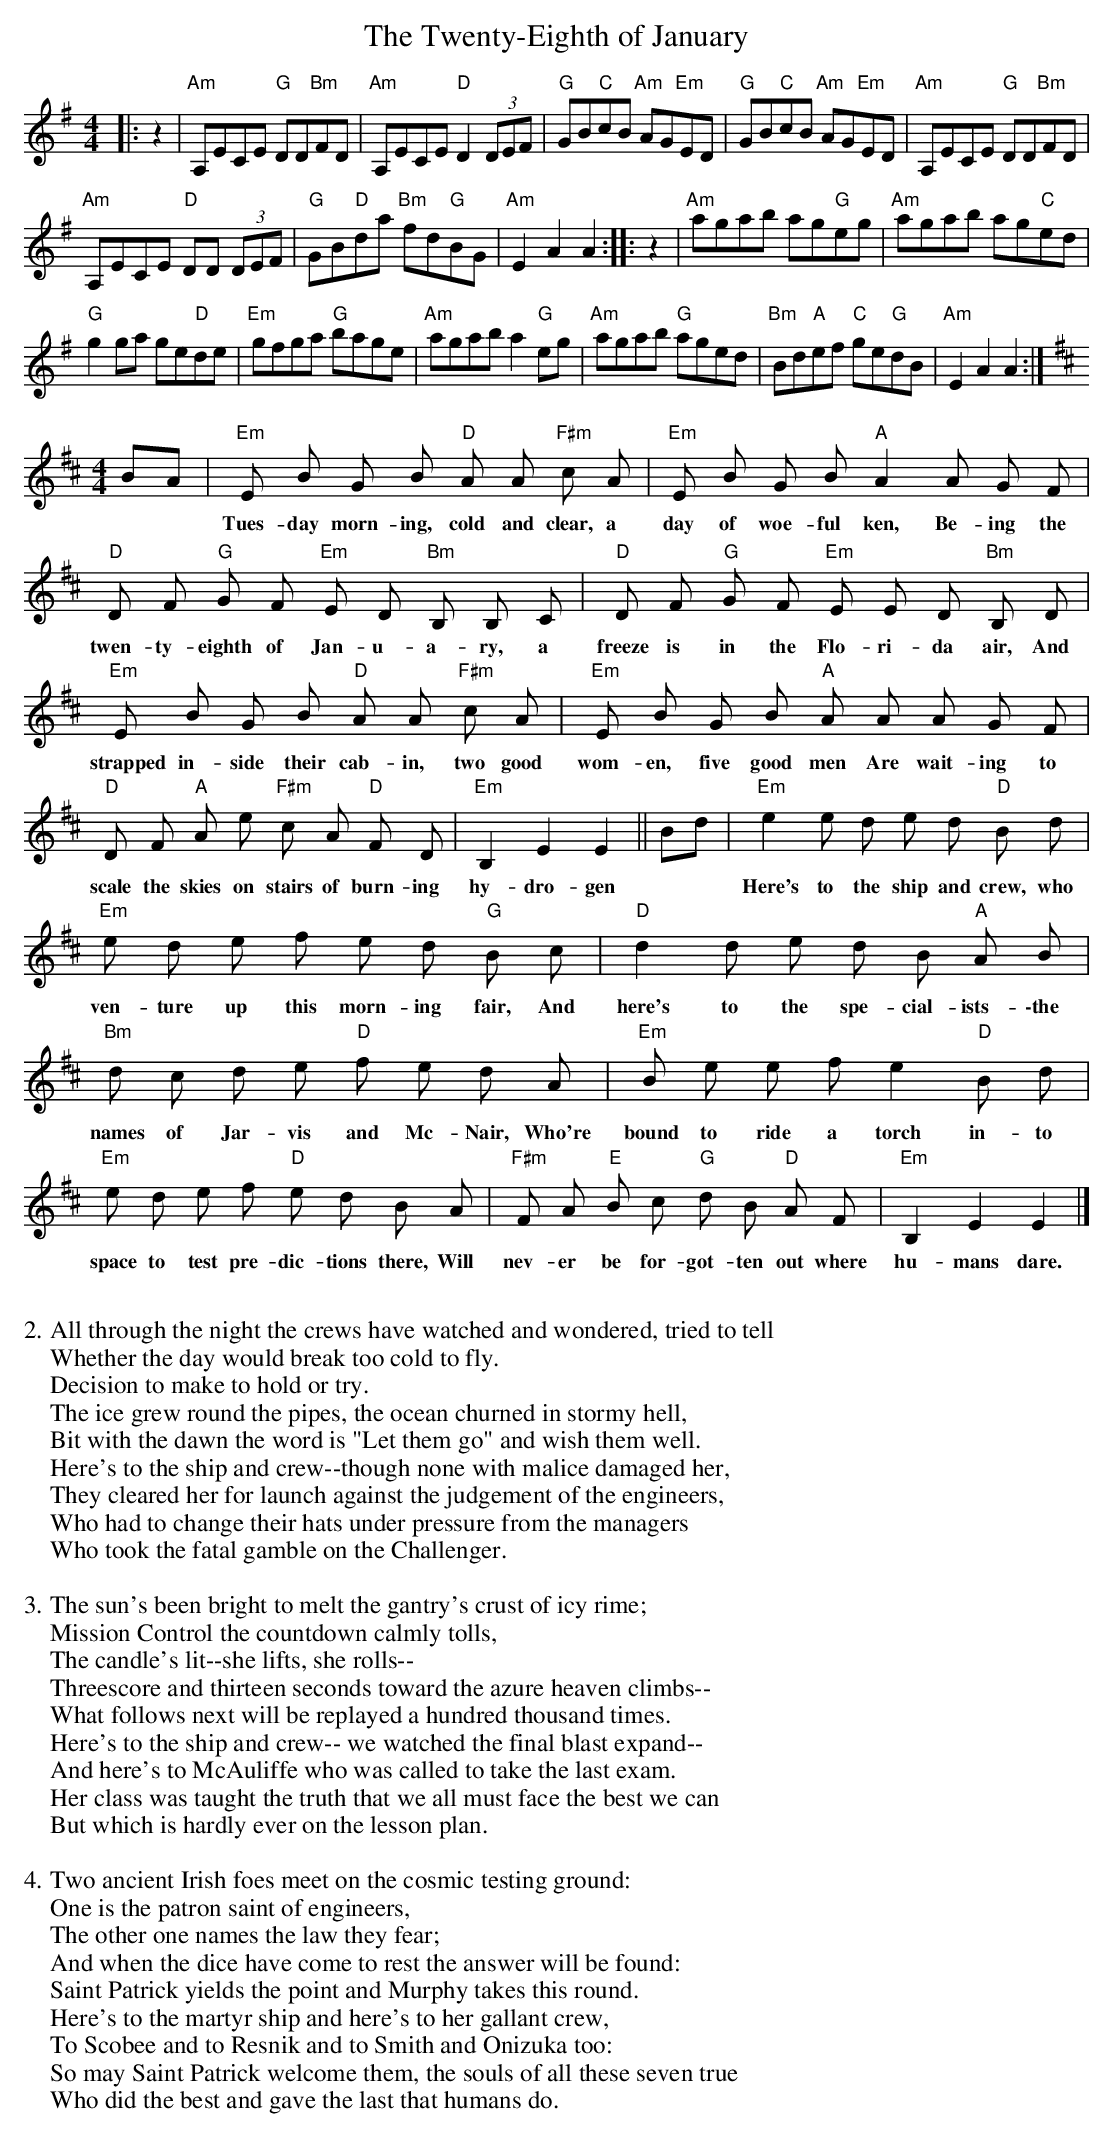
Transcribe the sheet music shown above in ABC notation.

X:1
T:The Twenty-Eighth of January
M:4/4
L:1/8
K:G
|:z2|"Am"A,ECE "G"DD"Bm"FD|"Am"A,ECE "D"D2 (3DEF|"G"GB"C"cB "Am"AG"Em"ED|\
"G"GB"C"cB "Am"AG"Em"ED|"Am"A,ECE "G"DD"Bm"FD|
"Am"A,ECE "D"DD (3DEF|"G"GB"D"da "Bm"fd"G"BG|\
"Am"E2 A2 A2:||:z2|"Am"agab ag"G"eg|"Am"agab ag"C"ed|
"G"g2 ga ge"D"de|"Em"gfga "G"bage|"Am"agab a2 "G"eg|\
"Am"agab "G"aged|"Bm"Bd"A"ef "C"ge"G"dB|"Am"E2 A2 A2:|
M:4/4
L:1/8
K:D
BA|"Em"E B G B "D"A A "F#m"c A|"Em"E B G B "A"A2 A G F|
w:|Tues-day morn-ing, cold and clear, a day of woe-ful ken, Be-ing the
"D"D F "G"G F "Em"E D "Bm"B, B, C|"D"D F "G"G F "Em"E E D "Bm"B, D|
w:twen-ty-eighth of Jan-u-a-ry, a freeze is in the Flo-ri-da air, And
"Em"E B G B "D"A A "F#m"c A|"Em"E B G B "A"A A A G F|
w:strapped in-side their cab-in, two good wom-en, five good men Are wait-ing to
"D"D F "A"A e "F#m"c A "D"F D|"Em"B,2 E2 E2||Bd|"Em"e2 e d e d "D"B d|
w:scale the skies on stairs of burn-ing hy-dro-gen||Here's to the ship and crew, who
"Em"e d e f e d "G"B c|"D"d2 d e d B "A"A B|
w:ven-ture up this morn-ing fair, And here's to the spe-cial-ists-\-the
"Bm"d c d e "D"f e d A|"Em"B e e f e2 "D"B d|
w:names of Jar-vis and Mc-Nair, Who're bound to ride a torch in-to
"Em"e d e f "D"e d B A|"F#m"F A "E"B c "G"d B "D"A F|"Em"B,2 E2 E2|]
w:space to test pre-dic-tions there, Will nev-er be for-got-ten out where hu-mans dare.
W:
W:2. All through the night the crews have watched and wondered, tried to tell
W:Whether the day would break too cold to fly.
W:Decision to make to hold or try.
W:The ice grew round the pipes, the ocean churned in stormy hell,
W:Bit with the dawn the word is "Let them go" and wish them well.
W:Here's to the ship and crew--though none with malice damaged her,
W:They cleared her for launch against the judgement of the engineers,
W:Who had to change their hats under pressure from the managers
W:Who took the fatal gamble on the Challenger.
W:
W:3. The sun's been bright to melt the gantry's crust of icy rime;
W:Mission Control the countdown calmly tolls,
W:The candle's lit--she lifts, she rolls--
W:Threescore and thirteen seconds toward the azure heaven climbs--
W:What follows next will be replayed a hundred thousand times.
W:Here's to the ship and crew-- we watched the final blast expand--
W:And here's to McAuliffe who was called to take the last exam.
W:Her class was taught the truth that we all must face the best we can
W:But which is hardly ever on the lesson plan.
W:
W:4. Two ancient Irish foes meet on the cosmic testing ground:
W:One is the patron saint of engineers,
W:The other one names the law they fear;
W:And when the dice have come to rest the answer will be found:
W:Saint Patrick yields the point and Murphy takes this round.
W:Here's to the martyr ship and here's to her gallant crew,
W:To Scobee and to Resnik and to Smith and Onizuka too:
W:So may Saint Patrick welcome them, the souls of all these seven true
W:Who did the best and gave the last that humans do.
